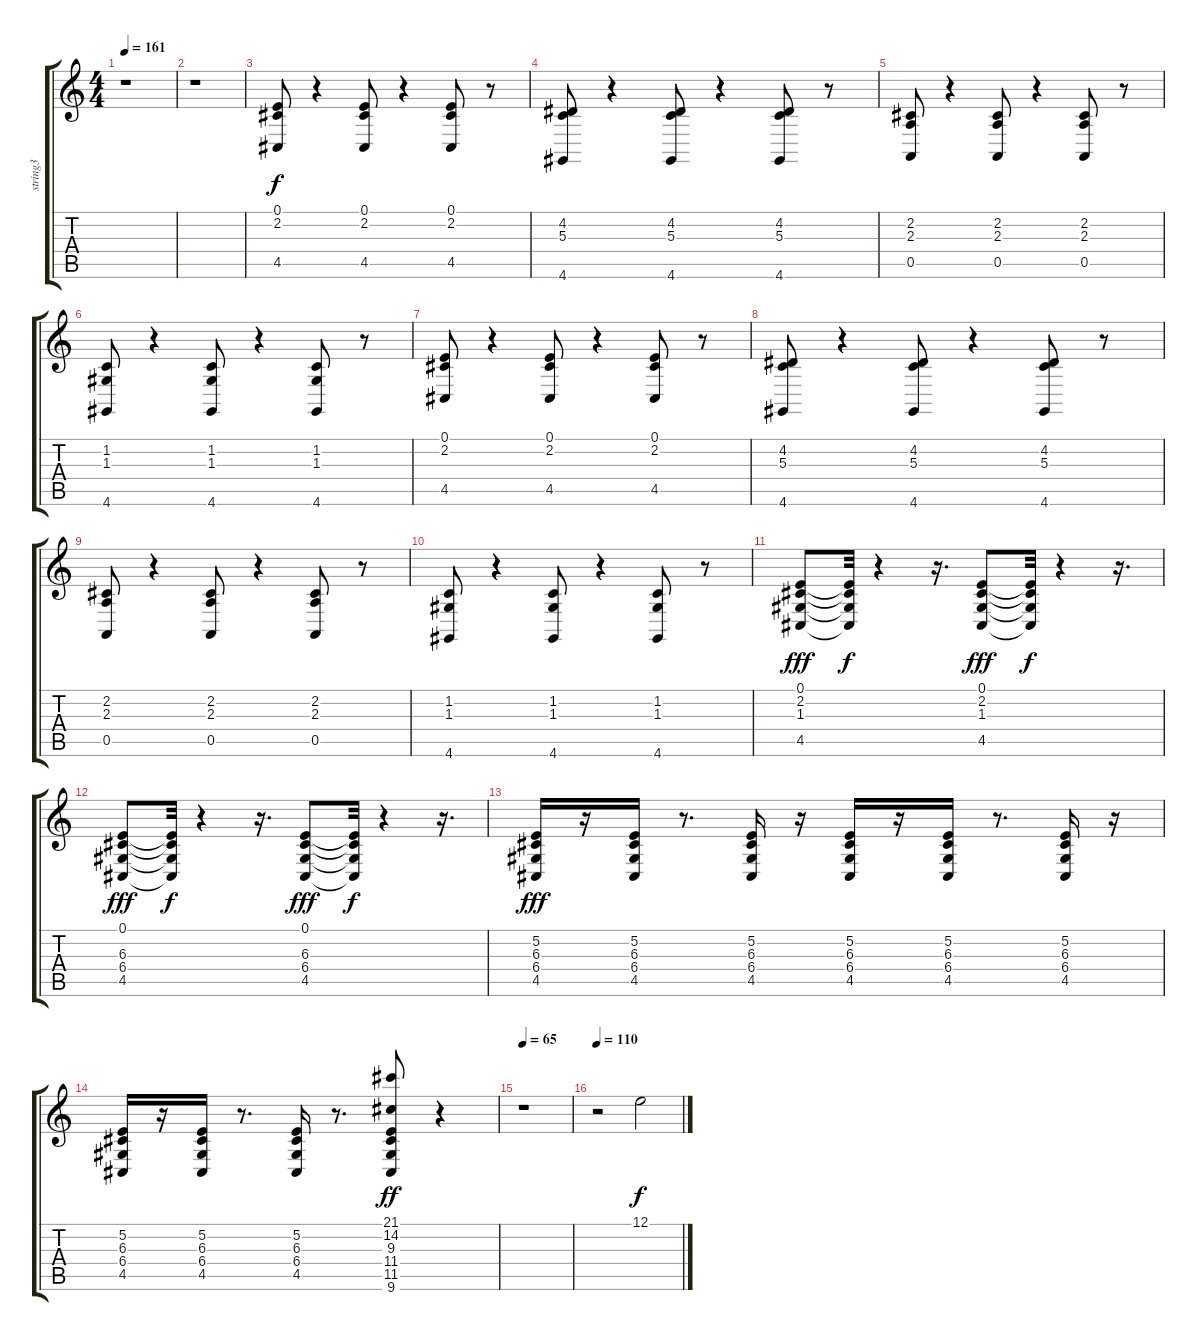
\track ("string3" "string3") {instrument stringensemble1}
\staff {score tabs}
\tuning (E4 B3 G3 D3 A2 E2) {hide}
\ts (4 4)
\tempo 161
\clef g2
\ks c
r.1{dy f} |
r.1 |
(0.1 2.2 4.5).8 r.4 (0.1 2.2 4.5).8 r.4 (0.1 2.2 4.5).8 r.8 |
(4.2 5.3 4.6).8 r.4 (4.2 5.3 4.6).8 r.4 (4.2 5.3 4.6).8 r.8 |
(2.2 2.3 0.5).8 r.4 (2.2 2.3 0.5).8 r.4 (2.2 2.3 0.5).8 r.8 |
(1.2 1.3 4.6).8 r.4 (1.2 1.3 4.6).8 r.4 (1.2 1.3 4.6).8 r.8 |
(0.1 2.2 4.5).8 r.4 (0.1 2.2 4.5).8 r.4 (0.1 2.2 4.5).8 r.8 |
(4.2 5.3 4.6).8 r.4 (4.2 5.3 4.6).8 r.4 (4.2 5.3 4.6).8 r.8 |
(2.2 2.3 0.5).8 r.4 (2.2 2.3 0.5).8 r.4 (2.2 2.3 0.5).8 r.8 |
(1.2 1.3 4.6).8 r.4 (1.2 1.3 4.6).8 r.4 (1.2 1.3 4.6).8 r.8 |
(0.1 2.2 1.3 4.5).8{dy fff} (0.1{t} 2.2{t} 1.3{t} 4.5{t}).32{dy f} r.4 r.16{d} (0.1 2.2 1.3 4.5).8{dy fff} (0.1{t} 2.2{t} 1.3{t} 4.5{t}).32{dy f} r.4 r.16{d} |
(0.1 6.3 6.4 4.5).8{dy fff} (0.1{t} 6.3{t} 6.4{t} 4.5{t}).32{dy f} r.4 r.16{d} (0.1 6.3 6.4 4.5).8{dy fff} (0.1{t} 6.3{t} 6.4{t} 4.5{t}).32{dy f} r.4 r.16{d} |
(5.2 6.3 6.4 4.5).16{dy fff} r.16 (5.2 6.3 6.4 4.5).16 r.8{d} (5.2 6.3 6.4 4.5).16 r.16 (5.2 6.3 6.4 4.5).16 r.16 (5.2 6.3 6.4 4.5).16 r.8{d} (5.2 6.3 6.4 4.5).16 r.16 |
(5.2 6.3 6.4 4.5).16 r.16 (5.2 6.3 6.4 4.5).16 r.8{d} (5.2 6.3 6.4 4.5).16 r.8{d} (21.1 14.2 9.3 11.4 11.5 9.6).8{dy ff} r.4 |
\tempo 65
r.1 |
\tempo 110
r.2 12.1.2{dy f instrument seashore}
